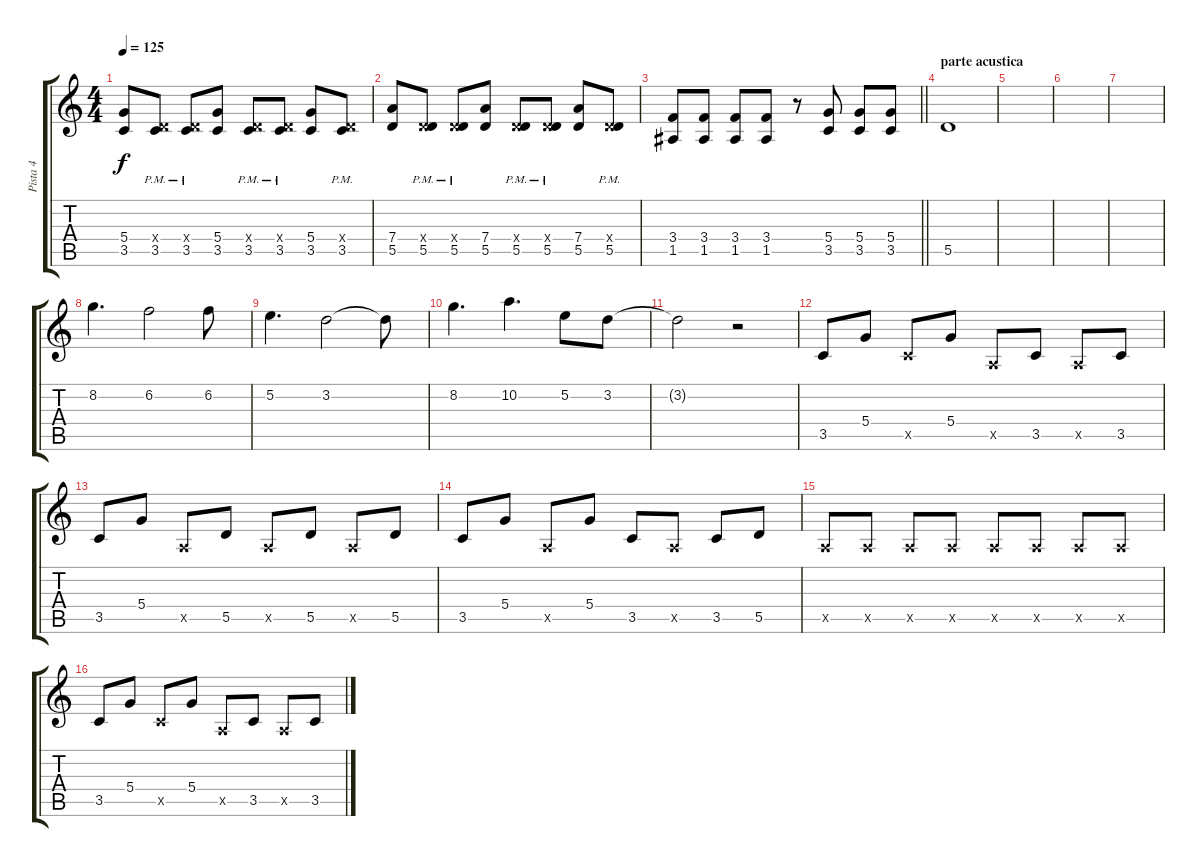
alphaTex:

\track ("Pista 4" "Pista 4") {instrument overdrivenguitar}
\staff {score tabs}
\tuning (E4 B3 G3 D3 A2 E2) {hide}
\ts (4 4)
\tempo 125
\clef g2
\ks c
(5.4 3.5).8{dy f} (0.4{x} 3.5{pm}).8 (0.4{x} 3.5{pm}).8 (5.4 3.5).8 (0.4{x} 3.5{pm}).8 (0.4{x} 3.5{pm}).8 (5.4 3.5).8 (0.4{x} 3.5{pm}).8 |
(7.4 5.5).8 (0.4{x} 5.5{pm}).8 (0.4{x} 5.5{pm}).8 (7.4 5.5).8 (0.4{x} 5.5{pm}).8 (0.4{x} 5.5{pm}).8 (7.4 5.5).8 (0.4{x} 5.5{pm}).8 |
\barLineRight lightlight
(3.4 1.5).8 (3.4 1.5).8 (3.4 1.5).8 (3.4 1.5).8 r.8 (5.4 3.5).8 (5.4 3.5).8 (5.4 3.5).8 |
\section ("" "parte acustica")
5.5.1 |
|
|
|
8.2.4{d volume 14 instrument acousticguitarnylon} 6.2.2 6.2.8 |
5.2.4{d} 3.2.2 3.2{t}.8 |
8.2.4{d} 10.2.4{d} 5.2.8 3.2.8 |
3.2{t}.2 r.2 |
3.5.8{volume 12 instrument overdrivenguitar} 5.4.8 3.5{x}.8 5.4.8 0.5{x}.8 3.5.8 0.5{x}.8 3.5.8 |
3.5.8 5.4.8 0.5{x}.8 5.5.8 0.5{x}.8 5.5.8 0.5{x}.8 5.5.8 |
3.5.8 5.4.8 0.5{x}.8 5.4.8 3.5.8 0.5{x}.8 3.5.8 5.5.8 |
0.5{x}.8 0.5{x}.8 0.5{x}.8 0.5{x}.8 0.5{x}.8 0.5{x}.8 0.5{x}.8 0.5{x}.8 |
3.5.8{instrument overdrivenguitar} 5.4.8 3.5{x}.8 5.4.8 0.5{x}.8 3.5.8 0.5{x}.8 3.5.8
